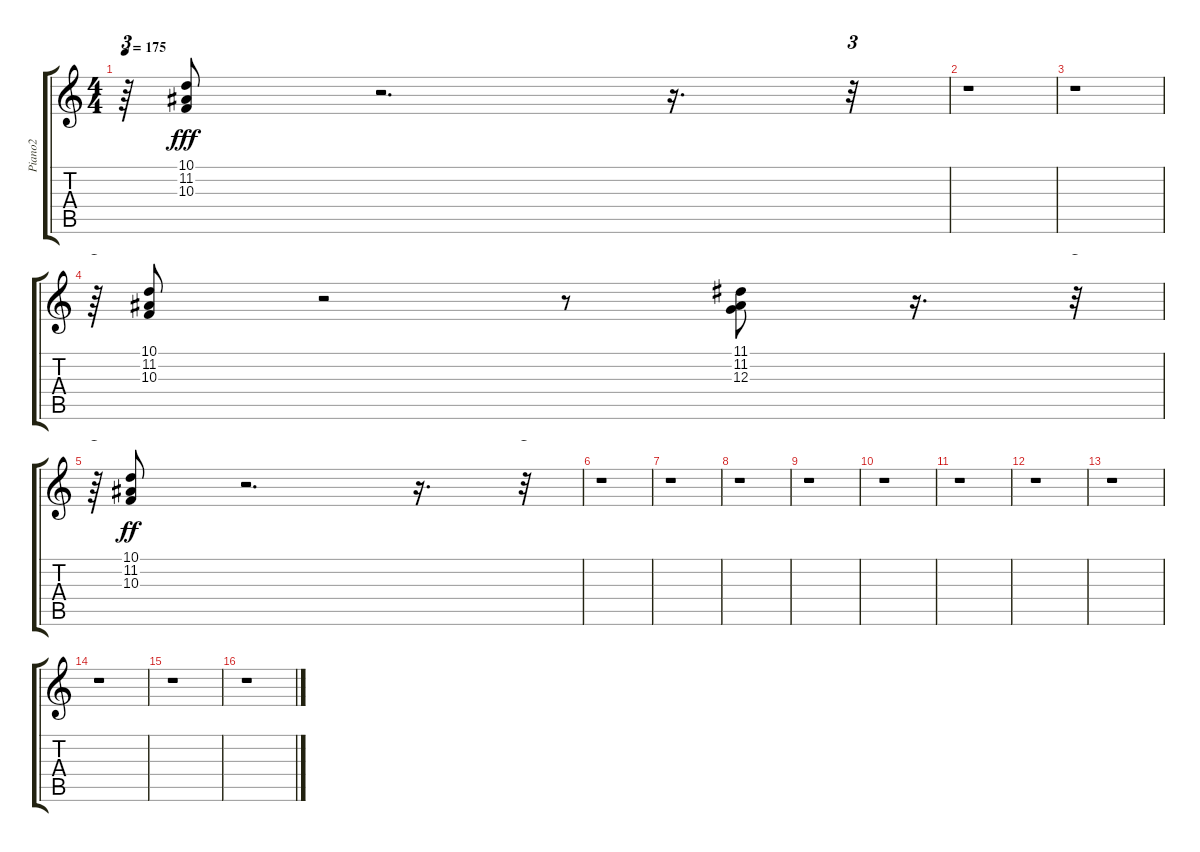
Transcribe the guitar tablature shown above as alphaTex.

\track ("Piano2" "Piano2") {instrument electricpiano1}
\staff {score tabs}
\tuning (E4 B3 G3 D3 A2 E2) {hide}
\ts (4 4)
\tempo 175
\clef g2
\ks c
r.64{tu (3 2) dy fff} (10.1 11.2 10.3).8 r.2{d} r.16{d} r.32{tu (3 2)} |
r.1 |
r.1 |
r.64{tu (3 2)} (10.1 11.2 10.3).8 r.2 r.8 (11.1 11.2 12.3).8 r.16{d} r.32{tu (3 2)} |
r.64{tu (3 2)} (10.1 11.2 10.3).8{dy ff} r.2{d} r.16{d} r.32{tu (3 2)} |
r.1 |
r.1 |
r.1 |
r.1 |
r.1 |
r.1 |
r.1 |
r.1 |
r.1 |
r.1 |
r.1
